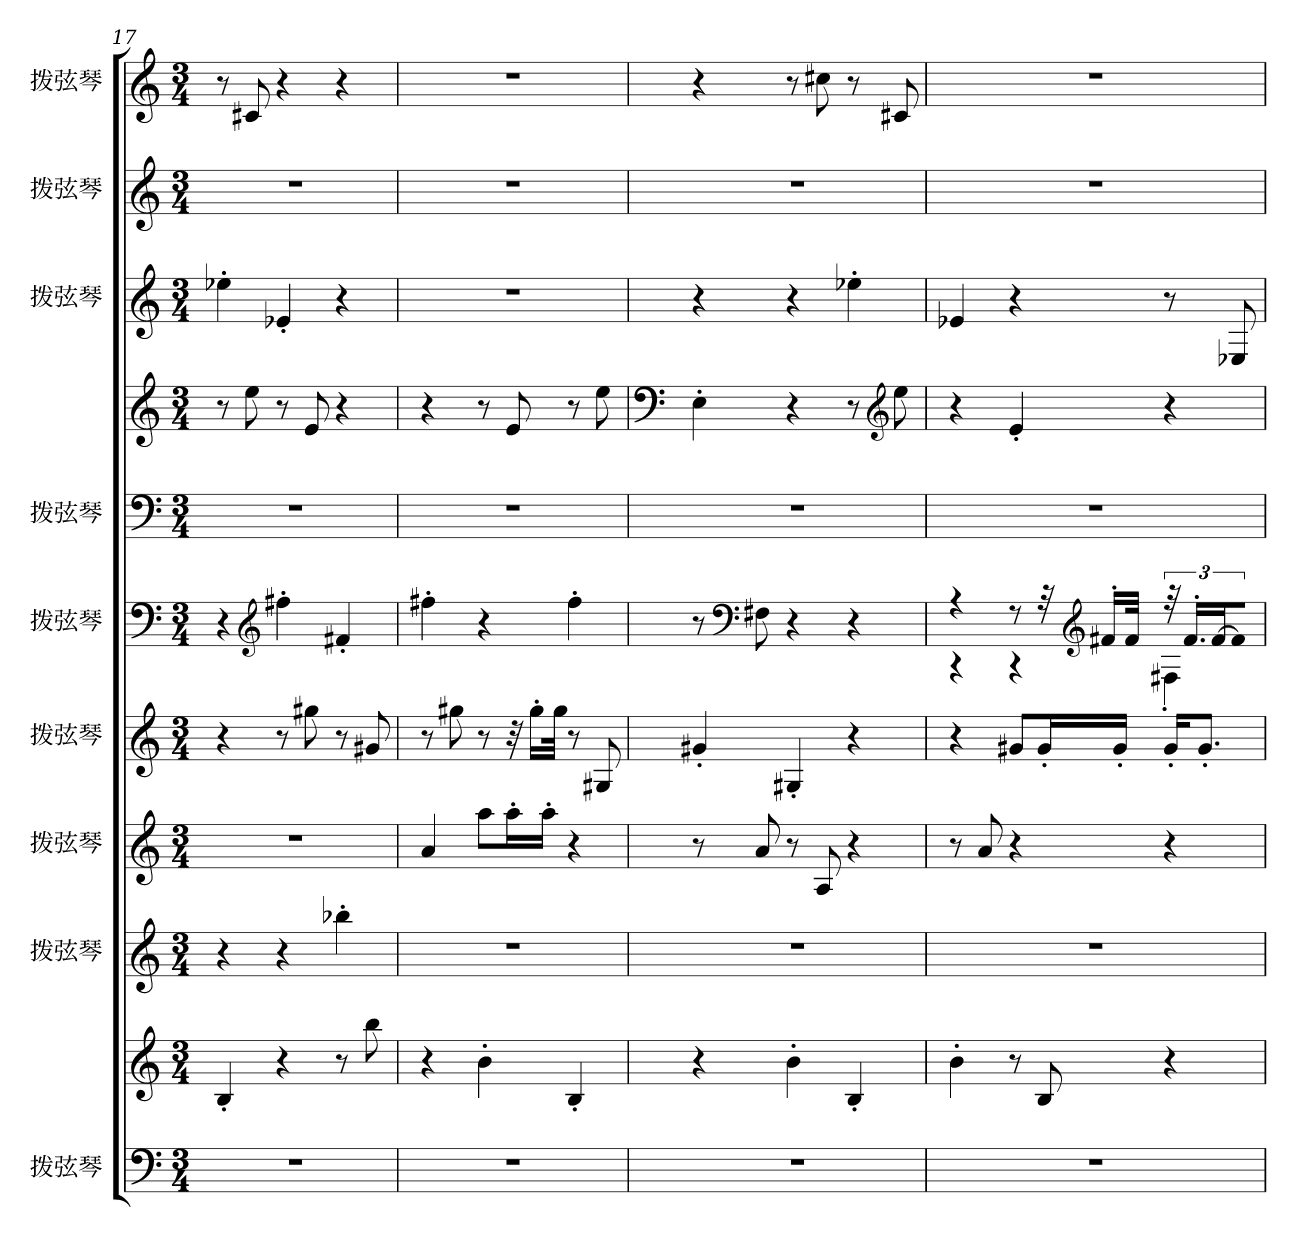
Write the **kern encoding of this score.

**kern	**kern	**kern	**kern	**kern	**kern	**kern	**kern	**kern	**kern	**kern
*part9	*part9	*part8	*part7	*part6	*part5	*part4	*part4	*part3	*part2	*part1
*staff11	*staff10	*staff9	*staff8	*staff7	*staff6	*staff5	*staff4	*staff3	*staff2	*staff1
*I"拨弦琴	*	*I"拨弦琴	*I"拨弦琴	*I"拨弦琴	*I"拨弦琴	*I"拨弦琴	*	*I"拨弦琴	*I"拨弦琴	*I"拨弦琴
*clefF4	*clefG2	*clefG2	*clefG2	*clefG2	*clefF4	*clefF4	*clefG2	*clefG2	*clefG2	*clefG2
*k[]	*k[]	*k[]	*k[]	*k[]	*k[]	*k[]	*k[]	*k[]	*k[]	*k[]
*M3/4	*M3/4	*M3/4	*M3/4	*M3/4	*M3/4	*M3/4	*M3/4	*M3/4	*M3/4	*M3/4
=17	=17	=17	=17	=17	=17	=17	=17	=17	=17	=17
2.r	4B'/	4r	2.r	4r	4r	2.r	8r	4ee-X'\	2.r	8r
.	.	.	.	.	.	.	8ee\	.	.	8c#X/
*	*	*	*	*	*clefG2	*	*	*	*	*
.	4r	4r	.	8r	4ff#X'\	.	8r	4e-X'/	.	4r
.	.	.	.	8gg#X\	.	.	8e/	.	.	.
.	8r	4bb-X'\	.	8r	4f#X'/	.	4r	4r	.	4r
.	8bb\	.	.	8g#X/	.	.	.	.	.	.
=18	=18	=18	=18	=18	=18	=18	=18	=18	=18	=18
2.r	4r	2.r	4a/	8r	4ff#X'\	2.r	4r	2.r	2.r	2.r
.	.	.	.	8gg#X\	.	.	.	.	.	.
.	4b'\	.	8aa\L	8r	4r	.	8r	.	.	.
.	.	.	16aa'\L	32r	.	.	8e/	.	.	.
.	.	.	.	16gg#'\LL	.	.	.	.	.	.
.	.	.	16aa'\JJ	.	.	.	.	.	.	.
.	.	.	.	32gg#\JJk	.	.	.	.	.	.
.	4B'/	.	4r	8r	4ff#'\	.	8r	.	.	.
.	.	.	.	8G#X/	.	.	8ee\	.	.	.
!!LO:PB:g=z
=19	=19	=19	=19	=19	=19	=19	=19	=19	=19	=19
*	*	*	*	*	*	*	*clefF4	*	*	*
2.r	4r	2.r	8r	4g#X'/	8r	2.r	4E'\	4r	2.r	4r
*	*	*	*	*	*clefF4	*	*	*	*	*
.	.	.	8a/	.	8F#X\	.	.	.	.	.
.	4b'\	.	8r	4G#X'/	4r	.	4r	4r	.	8r
.	.	.	8A/	.	.	.	.	.	.	8cc#X\
.	4B'/	.	4r	4r	4r	.	8r	4ee-X'\	.	8r
*	*	*	*	*	*	*	*clefG2	*	*	*
.	.	.	.	.	.	.	8ee\	.	.	8c#X/
=20	=20	=20	=20	=20	=20	=20	=20	=20	=20	=20
*	*	*	*	*	*^	*	*	*	*	*
2.r	4b'\	2.r	8r	4r	4r	4r	2.r	4r	4e-X/	2.r	2.r
.	.	.	8a/	.	.	.	.	.	.	.	.
.	8r	.	4r	8g#X/L	8r	4r	.	4e'/	4r	.	.
.	8B/	.	.	16g#'/L	32r	.	.	.	.	.	.
*	*	*	*	*	*clefG2	*	*	*	*	*	*
.	.	.	.	.	16f#X'/LL	.	.	.	.	.	.
.	.	.	.	16g#'/JJ	.	.	.	.	.	.	.
.	.	.	.	.	32f#/JJk	.	.	.	.	.	.
.	4r	.	4r	16g#'/KL	48r	4F#X'\	.	4r	8r	.	.
.	.	.	.	.	24.f#'/LL	.	.	.	.	.	.
.	.	.	.	8.g#'/J	.	.	.	.	.	.	.
.	.	.	.	.	[24f#/J	.	.	.	.	.	.
.	.	.	.	.	8f#/J]	.	.	.	8E-X/	.	.
*	*	*	*	*	*v	*v	*	*	*	*	*
=	=	=	=	=	=	=	=	=	=	=
*-	*-	*-	*-	*-	*-	*-	*-	*-	*-	*-
